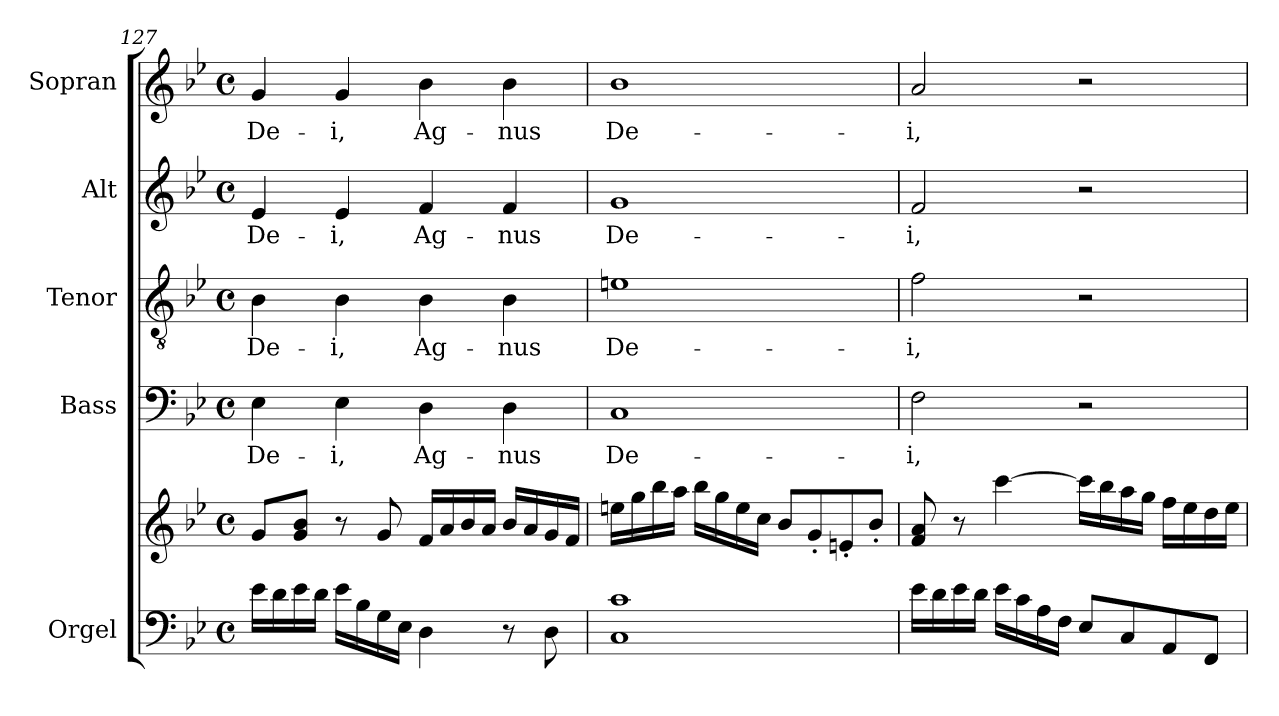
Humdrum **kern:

**kern	**kern	**kern	**text	**kern	**text	**kern	**text	**kern	**text
*part5	*part5	*part4	*part4	*part3	*part3	*part2	*part2	*part1	*part1
*staff6	*staff5	*staff4	*staff4	*staff3	*staff3	*staff2	*staff2	*staff1	*staff1
*I"Orgel	*	*I"Bass	*	*I"Tenor	*	*I"Alt	*	*I"Sopran	*
*I'Org.	*	*I'B.	*	*I'T.	*	*I'A.	*	*I'S.	*
*clefF4	*clefG2	*clefF4	*	*clefGv2	*	*clefG2	*	*clefG2	*
*k[b-e-]	*k[b-e-]	*k[b-e-]	*	*k[b-e-]	*	*k[b-e-]	*	*k[b-e-]	*
*B-:	*B-:	*B-:	*	*B-:	*	*B-:	*	*B-:	*
*M4/4	*M4/4	*M4/4	*	*M4/4	*	*M4/4	*	*M4/4	*
*met(c)	*met(c)	*met(c)	*	*met(c)	*	*met(c)	*	*met(c)	*
=127	=127	=127	=127	=127	=127	=127	=127	=127	=127
!	!	!	!LO:LY:b	!	!LO:LY:b	!	!LO:LY:b	!	!LO:LY:b
16e-\LL	8g/L	4E-\	De-	4B-\	De-	4e-/	De-	4g/	De-
16d\	.	.	.	.	.	.	.	.	.
16e-\	8g/ 8b-/J	.	.	.	.	.	.	.	.
16d\JJ	.	.	.	.	.	.	.	.	.
!	!	!	!LO:LY:b	!	!LO:LY:b	!	!LO:LY:b	!	!LO:LY:b
16e-\LL	8r	4E-\	-i,	4B-\	-i,	4e-/	-i,	4g/	-i,
16B-\	.	.	.	.	.	.	.	.	.
16G\	8g/	.	.	.	.	.	.	.	.
16E-\JJ	.	.	.	.	.	.	.	.	.
!	!	!	!LO:LY:b	!	!LO:LY:b	!	!LO:LY:b	!	!LO:LY:b
4D\	16f/LL	4D\	Ag-	4B-\	Ag-	4f/	Ag-	4b-\	Ag-
.	16a/	.	.	.	.	.	.	.	.
.	16b-/	.	.	.	.	.	.	.	.
.	16a/JJ	.	.	.	.	.	.	.	.
!	!	!	!LO:LY:b	!	!LO:LY:b	!	!LO:LY:b	!	!LO:LY:b
8r	16b-/LL	4D\	-nus	4B-\	-nus	4f/	-nus	4b-\	-nus
.	16a/	.	.	.	.	.	.	.	.
8D\	16g/	.	.	.	.	.	.	.	.
.	16f/JJ	.	.	.	.	.	.	.	.
=128	=128	=128	=128	=128	=128	=128	=128	=128	=128
!	!	!	!LO:LY:b	!	!LO:LY:b	!	!LO:LY:b	!	!LO:LY:b
1C 1c	16een\LL	1C	De-	1en	De-	1g	De-	1b-	De-
.	16gg\	.	.	.	.	.	.	.	.
.	16bb-\	.	.	.	.	.	.	.	.
.	16aa\JJ	.	.	.	.	.	.	.	.
.	16bb-\LL	.	.	.	.	.	.	.	.
.	16gg\	.	.	.	.	.	.	.	.
.	16ee\	.	.	.	.	.	.	.	.
.	16cc\JJ	.	.	.	.	.	.	.	.
.	8b-/L	.	.	.	.	.	.	.	.
.	8g'</	.	.	.	.	.	.	.	.
.	8en'</	.	.	.	.	.	.	.	.
.	8b-'</J	.	.	.	.	.	.	.	.
!!LO:PB:g=z
=129	=129	=129	=129	=129	=129	=129	=129	=129	=129
!	!	!	!LO:LY:b	!	!LO:LY:b	!	!LO:LY:b	!	!LO:LY:b
16e-\LL	8f/ 8a/	2F\	-i,	2f\	-i,	2f/	-i,	2a/	-i,
16d\	.	.	.	.	.	.	.	.	.
16e-\	8r	.	.	.	.	.	.	.	.
16d\JJ	.	.	.	.	.	.	.	.	.
16e-\LL	[4ccc\	.	.	.	.	.	.	.	.
16c\	.	.	.	.	.	.	.	.	.
16A\	.	.	.	.	.	.	.	.	.
16F\JJ	.	.	.	.	.	.	.	.	.
8E-/L	16ccc\LL]	2r	.	2r	.	2r	.	2r	.
.	16bb-\	.	.	.	.	.	.	.	.
8C/	16aa\	.	.	.	.	.	.	.	.
.	16gg\JJ	.	.	.	.	.	.	.	.
8AA/	16ff\LL	.	.	.	.	.	.	.	.
.	16ee-\	.	.	.	.	.	.	.	.
8FF/J	16dd\	.	.	.	.	.	.	.	.
.	16ee-\JJ	.	.	.	.	.	.	.	.
=	=	=	=	=	=	=	=	=	=
*-	*-	*-	*-	*-	*-	*-	*-	*-	*-
